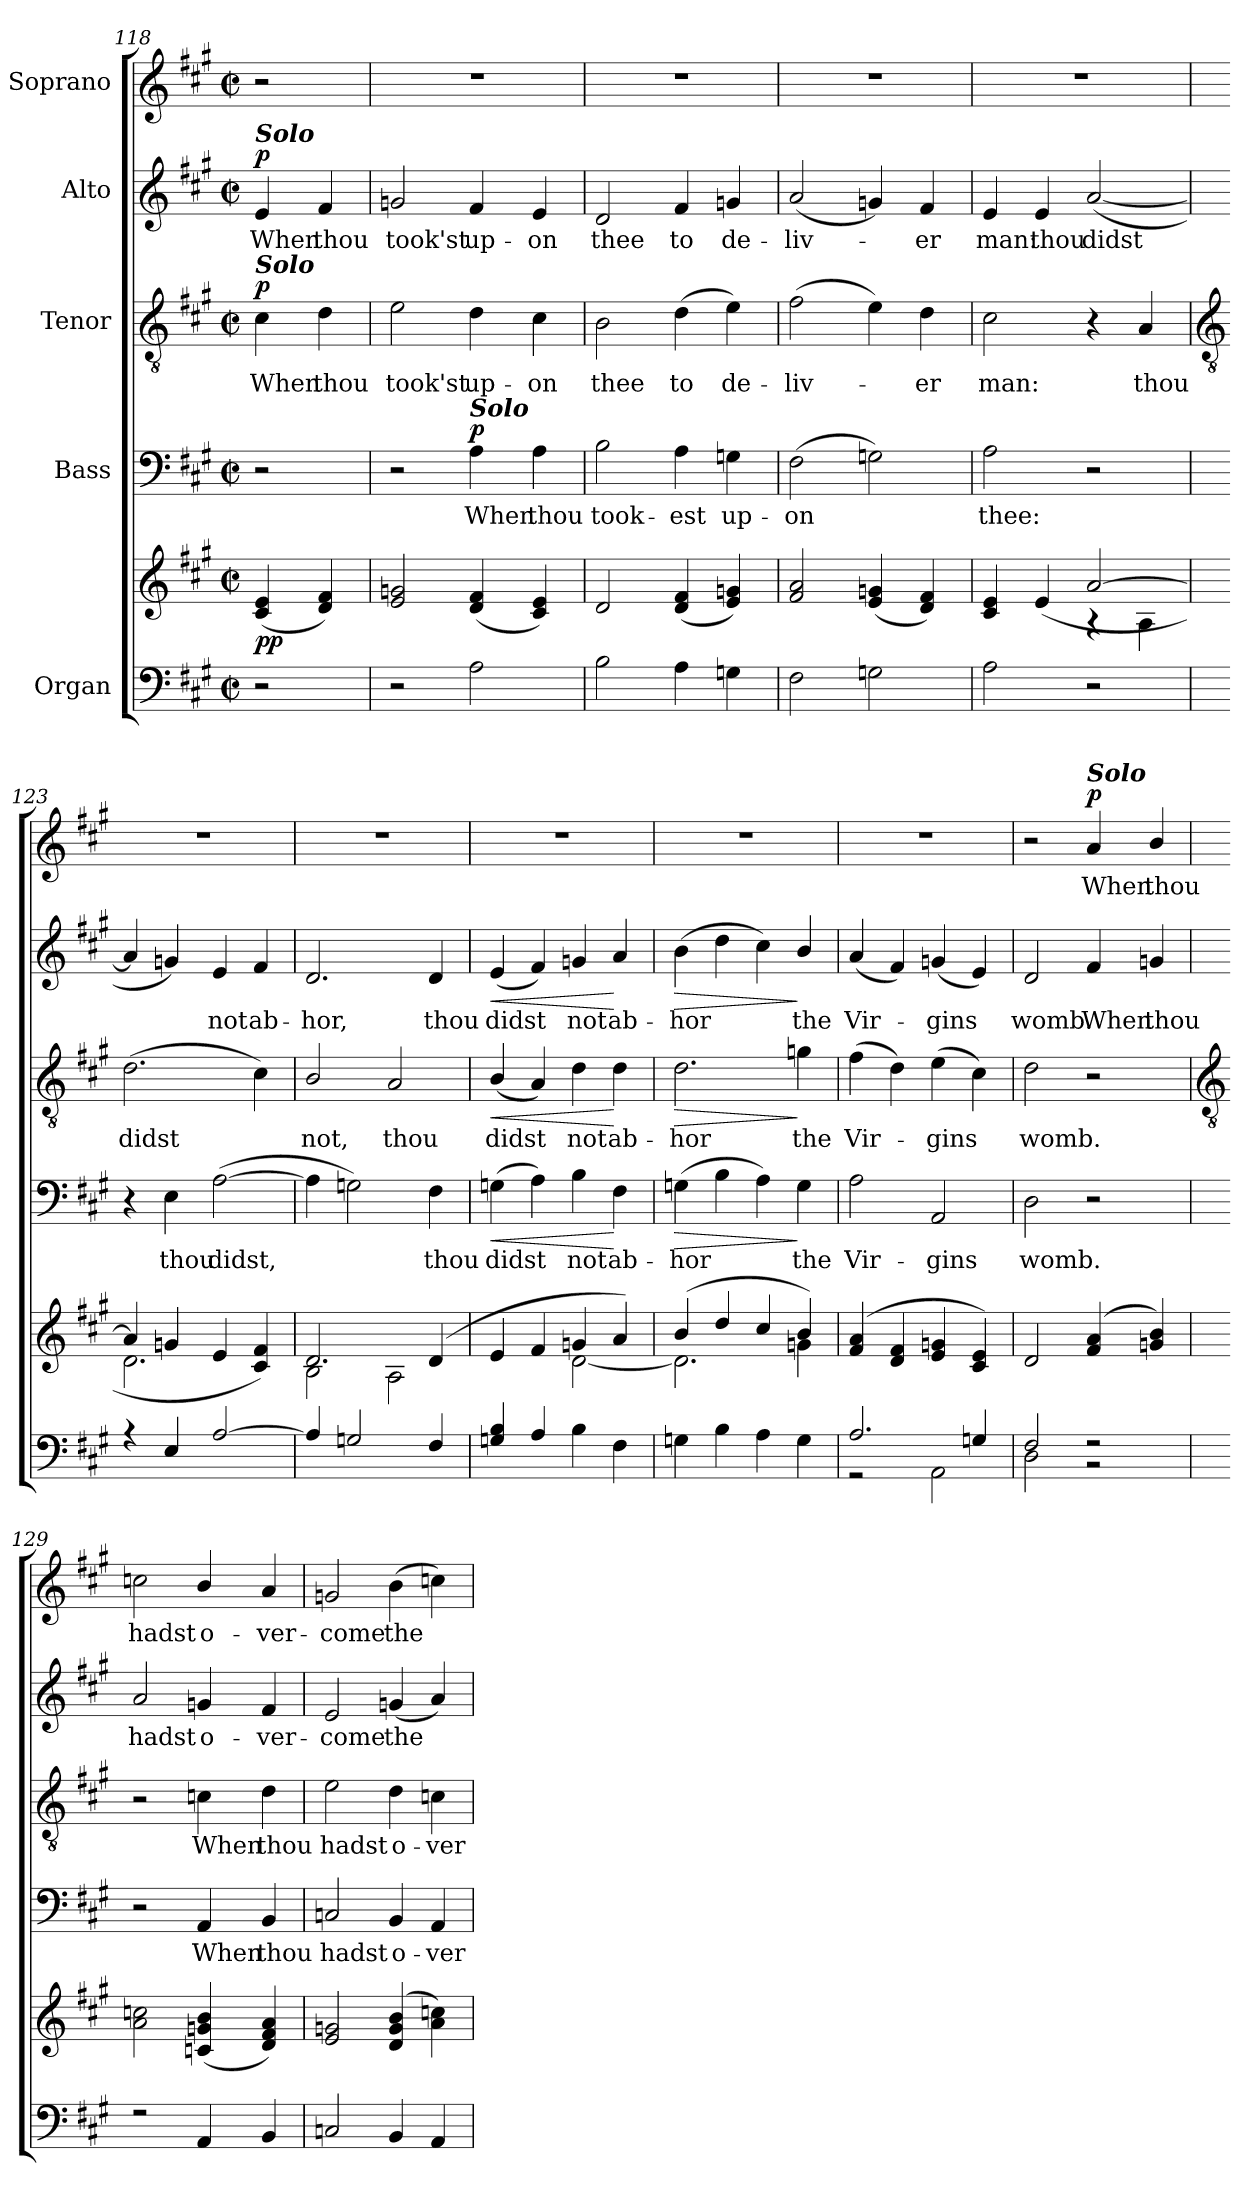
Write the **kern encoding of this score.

**kern	**kern	**dynam	**kern	**text	**dynam	**kern	**text	**dynam	**kern	**text	**dynam	**kern	**text	**dynam
*part5	*part5	*part5	*part4	*part4	*part4	*part3	*part3	*part3	*part2	*part2	*part2	*part1	*part1	*part1
*staff6	*staff5	*staff5/6	*staff4	*staff4	*staff4	*staff3	*staff3	*staff3	*staff2	*staff2	*staff2	*staff1	*staff1	*staff1
*I"Organ	*	*	*I"Bass	*	*	*I"Tenor	*	*	*I"Alto	*	*	*I"Soprano	*	*
*clefF4	*clefG2	*	*clefF4	*	*	*clefGv2	*	*	*clefG2	*	*	*clefG2	*	*
*k[f#c#g#]	*k[f#c#g#]	*	*k[f#c#g#]	*	*	*k[f#c#g#]	*	*	*k[f#c#g#]	*	*	*k[f#c#g#]	*	*
*A:	*A:	*	*A:	*	*	*A:	*	*	*A:	*	*	*A:	*	*
*M2/2	*M2/2	*	*M2/2	*	*	*M2/2	*	*	*M2/2	*	*	*M2/2	*	*
*met(c|)	*met(c|)	*	*met(c|)	*	*	*met(c|)	*	*	*met(c|)	*	*	*met(c|)	*	*
=118	=118	=118	=118	=118	=118	=118	=118	=118	=118	=118	=118	=118	=118	=118
*	*^	*	*	*	*	*	*	*	*	*	*	*	*	*
!	!	!	!	!	!	!	!	!	!	!LO:TX:a:Bi:t=Solo	!	!	!	!	!
!	!	!	!	!	!	!	!LO:TX:a:Bi:t=Solo	!	!	!	!	!	!	!	!
!	!	!	!LO:DY:b	!	!	!	!	!LO:LY:b	!LO:DY:b	!	!LO:LY:b	!LO:DY:b	!	!	!
2r	(>4c#/ 4e/	2ryy	pp	2r	.	.	4c#	When	p	4e	When	p	2r	.	.
!	!	!	!	!	!	!	!	!LO:LY:b	!	!	!LO:LY:b	!	!	!	!
.	4d/ 4f#/)	.	.	.	.	.	4d	thou	.	4f#	thou	.	.	.	.
=119	=119	=119	=119	=119	=119	=119	=119	=119	=119	=119	=119	=119	=119	=119	=119
!	!	!	!	!	!	!	!	!LO:LY:b	!	!	!LO:LY:b	!	!	!	!
2r	2e/ 2gn/	2ryy	.	2r	.	.	2e	took'st	.	2gn	took'st	.	1r	.	.
!	!	!	!	!LO:TX:a:Bi:t=Solo	!	!	!	!	!	!	!	!	!	!	!
!	!	!	!	!	!LO:LY:b	!LO:DY:b	!	!LO:LY:b	!	!	!LO:LY:b	!	!	!	!
2A	(>4d/ 4f#/	2ryy	.	4A	When	p	4d	up-	.	4f#	up-	.	.	.	.
!	!	!	!	!	!LO:LY:b	!	!	!LO:LY:b	!	!	!LO:LY:b	!	!	!	!
.	4c#/ 4e/)	.	.	4A	thou	.	4c#	-on	.	4e	-on	.	.	.	.
=120	=120	=120	=120	=120	=120	=120	=120	=120	=120	=120	=120	=120	=120	=120	=120
!	!	!	!	!	!LO:LY:b	!	!	!LO:LY:b	!	!	!LO:LY:b	!	!	!	!
2B	2d/	2ryy	.	2B	took-	.	2B	thee	.	2d	thee	.	1r	.	.
!	!	!	!	!	!LO:LY:b	!	!	!LO:LY:b	!	!	!LO:LY:b	!	!	!	!
4A	(>4d/ 4f#/	2ryy	.	4A	-est	.	(>4d	to	.	4f#	to	.	.	.	.
!	!	!	!	!	!LO:LY:b	!	!	!LO:LY:b	!	!	!LO:LY:b	!	!	!	!
4Gn	4e/ 4gn/)	.	.	4Gn	up-	.	4e)	de-	.	4gn	de-	.	.	.	.
=121	=121	=121	=121	=121	=121	=121	=121	=121	=121	=121	=121	=121	=121	=121	=121
!	!	!	!	!	!LO:LY:b	!	!	!LO:LY:b	!	!	!LO:LY:b	!	!	!	!
2F#\	2f#/ 2a/	2ryy	.	(>2F#	-on	.	(>2f#	-liv-	.	(<2a	-liv-	.	1r	.	.
2Gn\	(>4e/ 4gn/	2ryy	.	2Gn)	.	.	4e)	.	.	4gn)	.	.	.	.	.
!	!	!	!	!	!	!	!	!LO:LY:b	!	!	!LO:LY:b	!	!	!	!
.	4d/ 4f#/)	.	.	.	.	.	4d	er	.	4f#	er	.	.	.	.
=122	=122	=122	=122	=122	=122	=122	=122	=122	=122	=122	=122	=122	=122	=122	=122
!	!	!	!	!	!LO:LY:b	!	!	!LO:LY:b	!	!	!LO:LY:b	!	!	!	!
2A\	4c#/ 4e/	2ryy	.	2A	thee:	.	2c#	man:	.	4e	man:	.	1r	.	.
!	!	!	!	!	!	!	!	!	!	!	!LO:LY:b	!	!	!	!
.	(>4e/	.	.	.	.	.	.	.	.	4e	thou	.	.	.	.
!	!	!	!	!	!	!	!	!	!	!	!LO:LY:b	!	!	!	!
2r	[2a/	4r	.	2r	.	.	4r	.	.	(<[2a	didst	.	.	.	.
!	!	!	!	!	!	!	!	!LO:LY:b	!	!	!	!	!	!	!
.	.	4A\	.	.	.	.	4A	thou	.	.	.	.	.	.	.
!!LO:LB:g=z
=123	=123	=123	=123	=123	=123	=123	=123	=123	=123	=123	=123	=123	=123	=123	=123
*	*	*	*	*	*	*	*clefGv2	*	*	*	*	*	*	*	*
*^	*	*	*	*	*	*	*	*	*	*	*	*	*	*	*
!	!	!	!	!	!	!	!	!	!LO:LY:b	!	!	!	!	!	!	!
4r	1ryy	4a/]	2.d\	.	4r	.	.	(>2.d	didst	.	4a]	.	.	1r	.	.
!	!	!	!	!	!	!LO:LY:b	!	!	!	!	!	!	!	!	!	!
4E	.	4gn/	.	.	4E	thou	.	.	.	.	4gn)	.	.	.	.	.
!	!	!	!	!	!	!LO:LY:b	!	!	!	!	!	!LO:LY:b	!	!	!	!
[2A	.	4e/	.	.	(>[2A	didst,	.	.	.	.	4e	not	.	.	.	.
!	!	!	!	!	!	!	!	!	!	!	!	!LO:LY:b	!	!	!	!
.	.	4c#/ 4f#/)	4ryy	.	.	.	.	4c#)	.	.	4f#	ab-	.	.	.	.
=124	=124	=124	=124	=124	=124	=124	=124	=124	=124	=124	=124	=124	=124	=124	=124	=124
!	!	!	!	!	!	!	!	!	!LO:LY:b	!	!	!LO:LY:b	!	!	!	!
4A]	1ryy	2.d/	2B\	.	4A]	.	.	2B/	not,	.	2.d	-hor,	.	1r	.	.
2Gn	.	.	.	.	2Gn)	.	.	.	.	.	.	.	.	.	.	.
!	!	!	!	!	!	!	!	!	!LO:LY:b	!	!	!	!	!	!	!
.	.	.	2A\	.	.	.	.	2A	thou	.	.	.	.	.	.	.
!	!	!	!	!	!	!LO:LY:b	!	!	!	!	!	!LO:LY:b	!	!	!	!
4F#	.	(>4d/	.	.	4F#	thou	.	.	.	.	4d	thou	.	.	.	.
=125	=125	=125	=125	=125	=125	=125	=125	=125	=125	=125	=125	=125	=125	=125	=125	=125
!	!	!	!	!	!	!LO:LY:b	!LO:HP:b	!	!LO:LY:b	!LO:HP:b	!	!LO:LY:b	!LO:HP:b	!	!	!
4Gn 4B	1ryy	4e/	2ryy	.	(>4Gn	didst	<	(<4B/	didst	<	(<4e	didst	<	1r	.	.
4A	.	4f#/	.	.	4A)	.	.	4A)	.	.	4f#)	.	.	.	.	.
!	!	!	!	!	!	!LO:LY:b	!	!	!LO:LY:b	!	!	!LO:LY:b	!	!	!	!
4B\	.	4gn/	[2d\	.	4B	not	.	4d	not	.	4gn	not	.	.	.	.
!	!	!	!	!	!	!LO:LY:b	!	!	!LO:LY:b	!	!	!LO:LY:b	!	!	!	!
4F#\	.	4a/)	.	.	4F#	ab-	[	4d	ab-	[	4a	ab-	[	.	.	.
=126	=126	=126	=126	=126	=126	=126	=126	=126	=126	=126	=126	=126	=126	=126	=126	=126
!	!	!	!	!	!	!LO:LY:b	!LO:HP:b	!	!LO:LY:b	!LO:HP:b	!	!LO:LY:b	!LO:HP:b	!	!	!
4Gn\	1ryy	(>4b/	2.d\]	.	(>4Gn	-hor	>	2.d	-hor	>	(>4b	-hor	>	1r	.	.
4B\	.	4dd/	.	.	4B	.	.	.	.	.	4dd	.	.	.	.	.
4A\	.	4cc#/	.	.	4A)	.	.	.	.	.	4cc#)	.	.	.	.	.
!	!	!	!	!	!	!LO:LY:b	!	!	!LO:LY:b	!	!	!LO:LY:b	!	!	!	!
4G\	.	4b/)	4gn\	.	4G	the	]	4gn	the	]	4b/	the	]	.	.	.
=127	=127	=127	=127	=127	=127	=127	=127	=127	=127	=127	=127	=127	=127	=127	=127	=127
!	!	!	!	!	!	!LO:LY:b	!	!	!LO:LY:b	!	!	!LO:LY:b	!	!	!	!
2.A/	2r	(<4f#/ 4a/	1ryy	.	2A	Vir-	.	(>4f#	Vir-	.	(<4a	Vir-	.	1r	.	.
.	.	4d/ 4f#/	.	.	.	.	.	4d)	.	.	4f#)	.	.	.	.	.
!	!	!	!	!	!	!LO:LY:b	!	!	!LO:LY:b	!	!	!LO:LY:b	!	!	!	!
.	2AA\	4e/ 4gn/	.	.	2AA	-gins	.	(>4e	gins	.	(<4gn	gins	.	.	.	.
4Gn/	.	4c#/ 4e/)	.	.	.	.	.	4c#)	.	.	4e)	.	.	.	.	.
=128	=128	=128	=128	=128	=128	=128	=128	=128	=128	=128	=128	=128	=128	=128	=128	=128
!	!	!	!	!	!	!LO:LY:b	!	!	!LO:LY:b	!	!	!LO:LY:b	!	!	!	!
2F#/	2D	2d/	1ryy	.	2D	womb.	.	2d	womb.	.	2d	womb.	.	2r	.	.
!	!	!	!	!	!	!	!	!	!	!	!	!	!	!LO:TX:a:Bi:t=Solo	!	!
!	!	!	!	!	!	!	!	!	!	!	!	!LO:LY:b	!	!	!LO:LY:b	!LO:DY:b
2r	2r	(<4f#/ 4a/	.	.	2r	.	.	2r	.	.	4f#	When	.	4a	When	p
!	!	!	!	!	!	!	!	!	!	!	!	!LO:LY:b	!	!	!LO:LY:b	!
.	.	4gn/ 4b/)	.	.	.	.	.	.	.	.	4gn	thou	.	4b/	thou	.
!!LO:LB:g=z
=129	=129	=129	=129	=129	=129	=129	=129	=129	=129	=129	=129	=129	=129	=129	=129	=129
*	*	*	*	*	*	*	*	*clefGv2	*	*	*	*	*	*	*	*
!	!	!	!	!	!	!	!	!	!	!	!	!LO:LY:b	!	!	!LO:LY:b	!
2r	1ryy	2a\ 2ccn\	2ryy	.	2r	.	.	2r	.	.	2a	hadst	.	2ccn	hadst	.
!	!	!	!	!	!	!LO:LY:b	!	!	!LO:LY:b	!	!	!LO:LY:b	!	!	!LO:LY:b	!
4AA	.	(>4cn/ 4gn/ 4b/	2ryy	.	4AA	When	.	4cn	When	.	4gn	o-	.	4b/	o-	.
!	!	!	!	!	!	!LO:LY:b	!	!	!LO:LY:b	!	!	!LO:LY:b	!	!	!LO:LY:b	!
4BB	.	4d/ 4f#/ 4a/)	.	.	4BB	thou	.	4d	thou	.	4f#	-ver-	.	4a	-ver-	.
=130	=130	=130	=130	=130	=130	=130	=130	=130	=130	=130	=130	=130	=130	=130	=130	=130
!	!	!	!	!	!	!LO:LY:b	!	!	!LO:LY:b	!	!	!LO:LY:b	!	!	!LO:LY:b	!
2Cn	1ryy	2e/ 2gn/	2ryy	.	2Cn	hadst	.	2e	hadst	.	2e	-come	.	2gn	-come	.
!	!	!	!	!	!	!LO:LY:b	!	!	!LO:LY:b	!	!	!LO:LY:b	!	!	!LO:LY:b	!
4BB	.	(4d/ 4g/ 4b/	2ryy	.	4BB	o-	.	4d	o-	.	(<4gn	the	.	(>4b	the	.
!	!	!	!	!	!	!LO:LY:b	!	!	!LO:LY:b	!	!	!	!	!	!	!
4AA	.	4a\ 4ccn\)	.	.	4AA	-ver-	.	4cn	-ver-	.	4a)	.	.	4ccn)	.	.
*v	*v	*	*	*	*	*	*	*	*	*	*	*	*	*	*	*
*	*v	*v	*	*	*	*	*	*	*	*	*	*	*	*	*
=	=	=	=	=	=	=	=	=	=	=	=	=	=	=
*-	*-	*-	*-	*-	*-	*-	*-	*-	*-	*-	*-	*-	*-	*-
